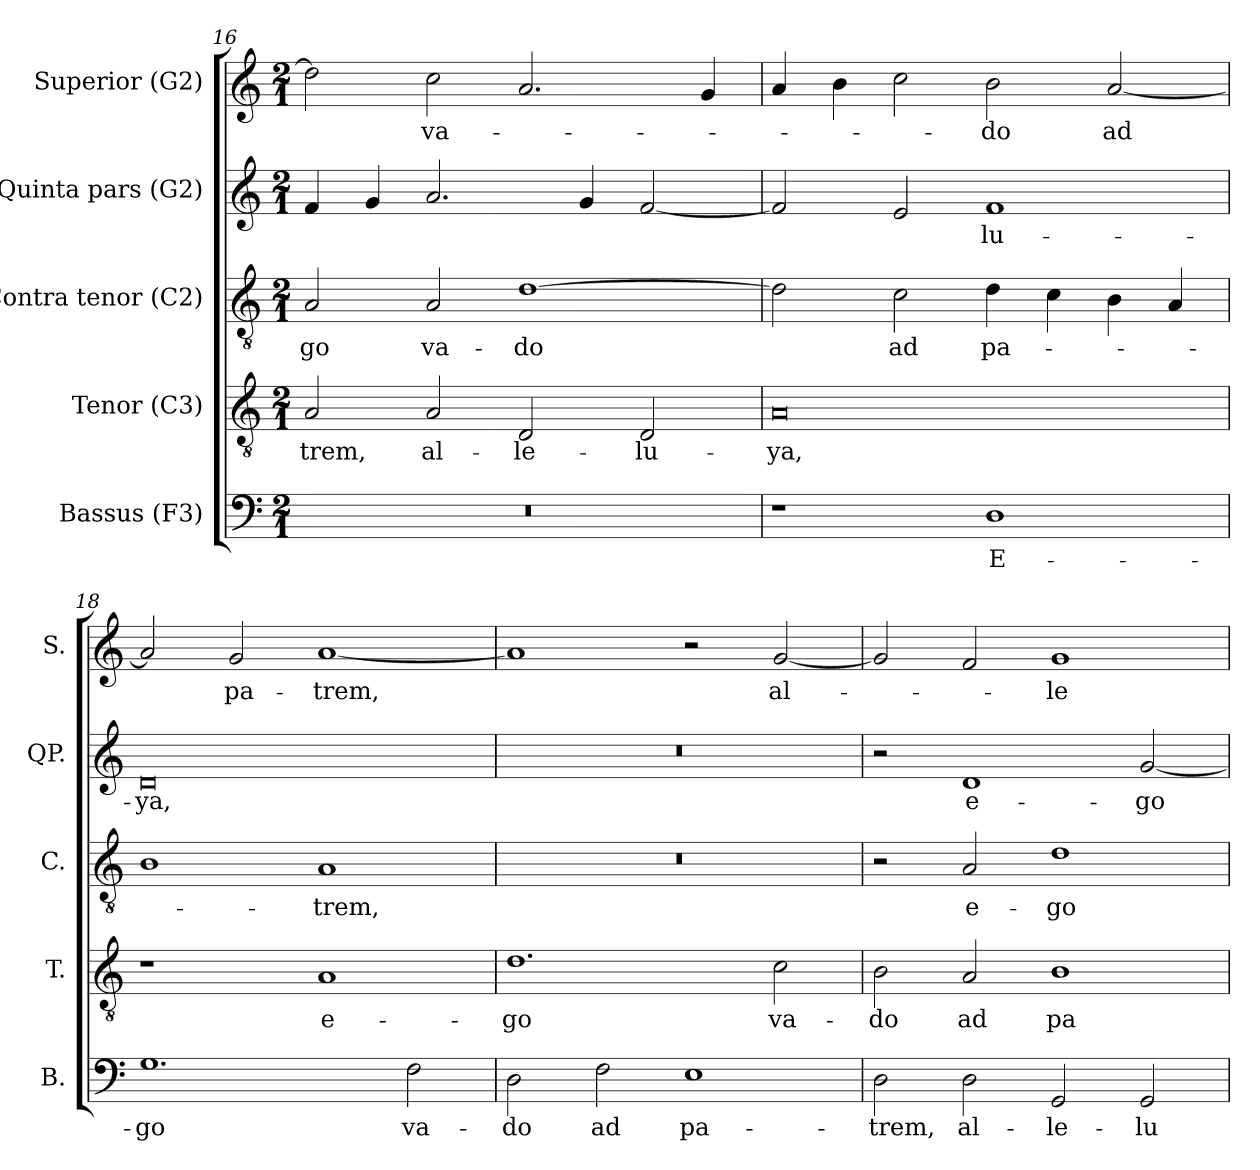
**kern	**text	**kern	**text	**kern	**text	**kern	**text	**kern	**text
*part5	*part5	*part4	*part4	*part3	*part3	*part2	*part2	*part1	*part1
*staff5	*staff5	*staff4	*staff4	*staff3	*staff3	*staff2	*staff2	*staff1	*staff1
*I"Bassus (F3)	*	*I"Tenor (C3)	*	*I"Contra tenor (C2)	*	*I"Quinta pars (G2)	*	*I"Superior (G2)	*
*I'B.	*	*I'T.	*	*I'C.	*	*I'QP.	*	*I'S.	*
*clefF4	*	*clefGv2	*	*clefGv2	*	*clefG2	*	*clefG2	*
*	*	*ITrd7c12	*	*ITrd7c12	*	*ITrd7c12	*	*	*
*k[]	*	*k[]	*	*k[]	*	*k[]	*	*k[]	*
*C:	*	*C:	*	*C:	*	*C:	*	*C:	*
*M2/1	*	*M2/1	*	*M2/1	*	*M2/1	*	*M2/1	*
=16	=16	=16	=16	=16	=16	=16	=16	=16	=16
!LO:N:vis=1	!	!	!	!	!	!	!	!	!
!	!	!	!LO:LY:b:color=#000000	!	!	!	!	!	!
!	!	!	!	!	!LO:LY:b:color=#000000	!	!	!	!
0r	.	2AAi/	-trem,	2AAi/	-go	4Fi/	.	2ddi\]	.
.	.	.	.	.	.	4Gi/	.	.	.
!	!	!	!LO:LY:b:color=#000000	!	!	!	!	!	!
!	!	!	!	!	!LO:LY:b:color=#000000	!	!	!	!
!	!	!	!	!	!	!	!	!	!LO:LY:b:color=#000000
.	.	2AAi/	al-	2AAi/	va-	2.Ai/	.	2cci\	va-
!	!	!	!LO:LY:b:color=#000000	!	!	!	!	!	!
!	!	!	!	!	!LO:LY:b:color=#000000	!	!	!	!
.	.	2DDi/	-le-	[1Di	-do	.	.	2.ai/	.
.	.	.	.	.	.	4Gi/	.	.	.
!	!	!	!LO:LY:b:color=#000000	!	!	!	!	!	!
.	.	2DDi/	-lu-	.	.	[2Fi/	.	.	.
.	.	.	.	.	.	.	.	4gi/	.
!!LO:LB:g=z
=17	=17	=17	=17	=17	=17	=17	=17	=17	=17
!	!	!	!LO:LY:b:color=#000000	!	!	!	!	!	!
1r	.	0AAi	-ya,	2Di\]	.	2Fi/]	.	4ai/	.
.	.	.	.	.	.	.	.	4bi\	.
!	!	!	!	!	!LO:LY:b:color=#000000	!	!	!	!
.	.	.	.	2Ci\	ad	2Ei/	.	2cci\	.
!	!LO:LY:b:color=#000000	!	!	!	!	!	!	!	!
!	!	!	!	!	!LO:LY:b:color=#000000	!	!	!	!
!	!	!	!	!	!	!	!LO:LY:b:color=#000000	!	!
!	!	!	!	!	!	!	!	!	!LO:LY:b:color=#000000
1Di	E-	.	.	4Di\	pa-	1Fi	-lu-	2bi\	-do
.	.	.	.	4Ci\	.	.	.	.	.
!	!	!	!	!	!	!	!	!	!LO:LY:b:color=#000000
.	.	.	.	4BBi\	.	.	.	[2ai/	ad
.	.	.	.	4AAi/	.	.	.	.	.
=18	=18	=18	=18	=18	=18	=18	=18	=18	=18
!	!LO:LY:b:color=#000000	!	!	!	!	!	!	!	!
!	!	!	!	!	!	!	!LO:LY:b:color=#000000	!	!
1.Gi	-go	1r	.	1BBi	.	0Di	-ya,	2ai/]	.
!	!	!	!	!	!	!	!	!	!LO:LY:b:color=#000000
.	.	.	.	.	.	.	.	2gi/	pa-
!	!	!	!LO:LY:b:color=#000000	!	!	!	!	!	!
!	!	!	!	!	!LO:LY:b:color=#000000	!	!	!	!
!	!	!	!	!	!	!	!	!	!LO:LY:b:color=#000000
.	.	1AAi	e-	1AAi	-trem,	.	.	[1ai	-trem,
!	!LO:LY:b:color=#000000	!	!	!	!	!	!	!	!
2Fi\	va-	.	.	.	.	.	.	.	.
=19	=19	=19	=19	=19	=19	=19	=19	=19	=19
!	!LO:LY:b:color=#000000	!	!	!	!	!	!	!	!
!	!	!	!LO:LY:b:color=#000000	!LO:N:vis=1	!	!LO:N:vis=1	!	!	!
2Di\	-do	1.Di	-go	0r	.	0r	.	1ai]	.
!	!LO:LY:b:color=#000000	!	!	!	!	!	!	!	!
2Fi\	ad	.	.	.	.	.	.	.	.
!	!LO:LY:b:color=#000000	!	!	!	!	!	!	!	!
1Ei	pa-	.	.	.	.	.	.	2r	.
!	!	!	!LO:LY:b:color=#000000	!	!	!	!	!	!
!	!	!	!	!	!	!	!	!	!LO:LY:b:color=#000000
.	.	2Ci\	va-	.	.	.	.	[2gi/	al-
=20	=20	=20	=20	=20	=20	=20	=20	=20	=20
!	!LO:LY:b:color=#000000	!	!	!	!	!	!	!	!
!	!	!	!LO:LY:b:color=#000000	!	!	!	!	!	!
2Di\	-trem,	2BBi\	-do	2r	.	2r	.	2gi/]	.
!	!LO:LY:b:color=#000000	!	!	!	!	!	!	!	!
!	!	!	!LO:LY:b:color=#000000	!	!	!	!	!	!
!	!	!	!	!	!LO:LY:b:color=#000000	!	!	!	!
!	!	!	!	!	!	!	!LO:LY:b:color=#000000	!	!
2Di\	al-	2AAi/	ad	2AAi/	e-	1Di	e-	2fi/	.
!	!LO:LY:b:color=#000000	!	!	!	!	!	!	!	!
!	!	!	!LO:LY:b:color=#000000	!	!	!	!	!	!
!	!	!	!	!	!LO:LY:b:color=#000000	!	!	!	!
!	!	!	!	!	!	!	!	!	!LO:LY:b:color=#000000
2GGi/	-le-	1BBi	pa-	1Di	-go	.	.	1gi	-le-
!	!LO:LY:b:color=#000000	!	!	!	!	!	!	!	!
!	!	!	!	!	!	!	!LO:LY:b:color=#000000	!	!
2GGi/	-lu-	.	.	.	.	[2Gi/	-go	.	.
=	=	=	=	=	=	=	=	=	=
*-	*-	*-	*-	*-	*-	*-	*-	*-	*-
